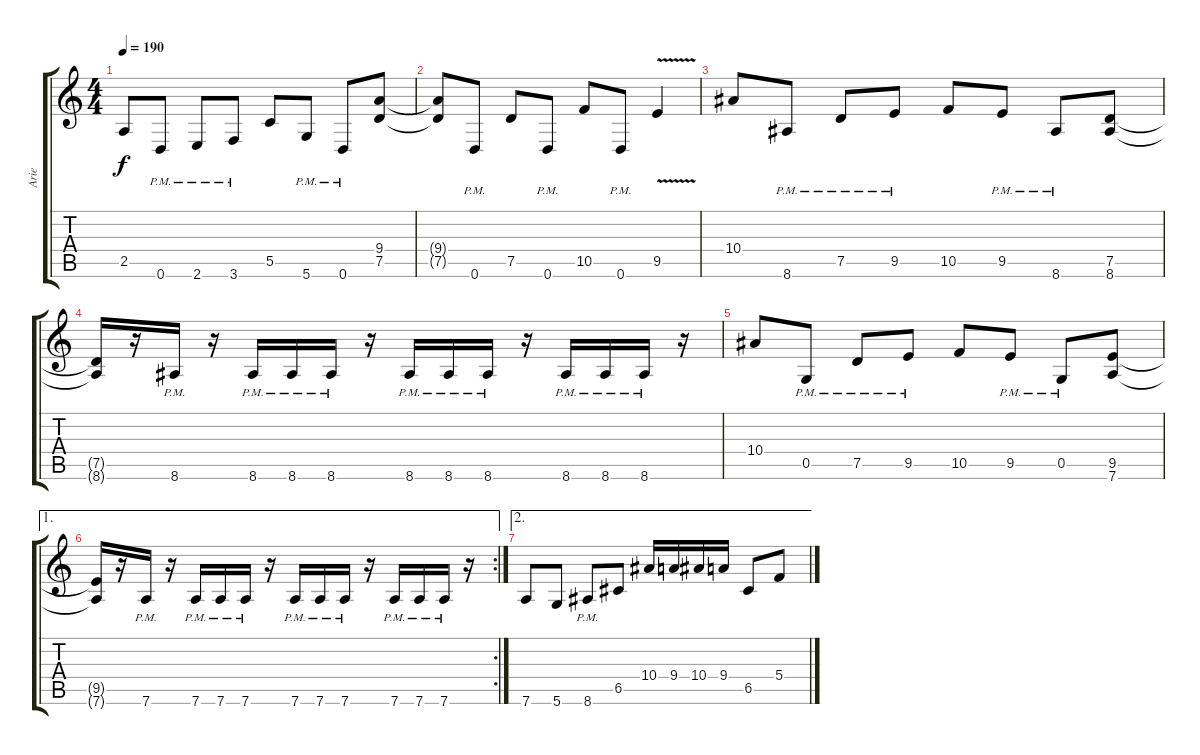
\track ("Arie" "Arie") {instrument overdrivenguitar}
\staff {score tabs}
\tuning (D4 A3 F3 C3 G2 D2) {hide}
\ts (4 4)
\tempo 190
\clef g2
\ks c
2.5.8{dy f} 0.6{pm}.8 2.6{pm}.8 3.6{pm}.8 5.5.8 5.6{pm}.8 0.6{pm}.8 (9.4 7.5).8 |
(9.4{t} 7.5{t}).8 0.6{pm}.8 7.5.8 0.6{pm}.8 10.5.8 0.6{pm}.8 9.5{v}.4 |
10.4.8 8.6{pm}.8 7.5{pm}.8 9.5{pm}.8 10.5.8 9.5{pm}.8 8.6{pm}.8 (7.5 8.6).8 |
(7.5{t} 8.6{t}).16 r.16 8.6{pm}.16 r.16 8.6{pm}.16 8.6{pm}.16 8.6{pm}.16 r.16 8.6{pm}.16 8.6{pm}.16 8.6{pm}.16 r.16 8.6{pm}.16 8.6{pm}.16 8.6{pm}.16 r.16 |
10.4.8 0.5{pm}.8 7.5{pm}.8 9.5{pm}.8 10.5.8 9.5{pm}.8 0.5{pm}.8 (9.5 7.6).8 |
\ae 1
\rc 2
(9.5{t} 7.6{t}).16 r.16 7.6{pm}.16 r.16 7.6{pm}.16 7.6{pm}.16 7.6{pm}.16 r.16 7.6{pm}.16 7.6{pm}.16 7.6{pm}.16 r.16 7.6{pm}.16 7.6{pm}.16 7.6{pm}.16 r.16 |
\ae 2
7.6.8 5.6.8 8.6{pm}.8 6.5.8 10.4.16 9.4.16 10.4.16 9.4.16 6.5.8 5.4.8
